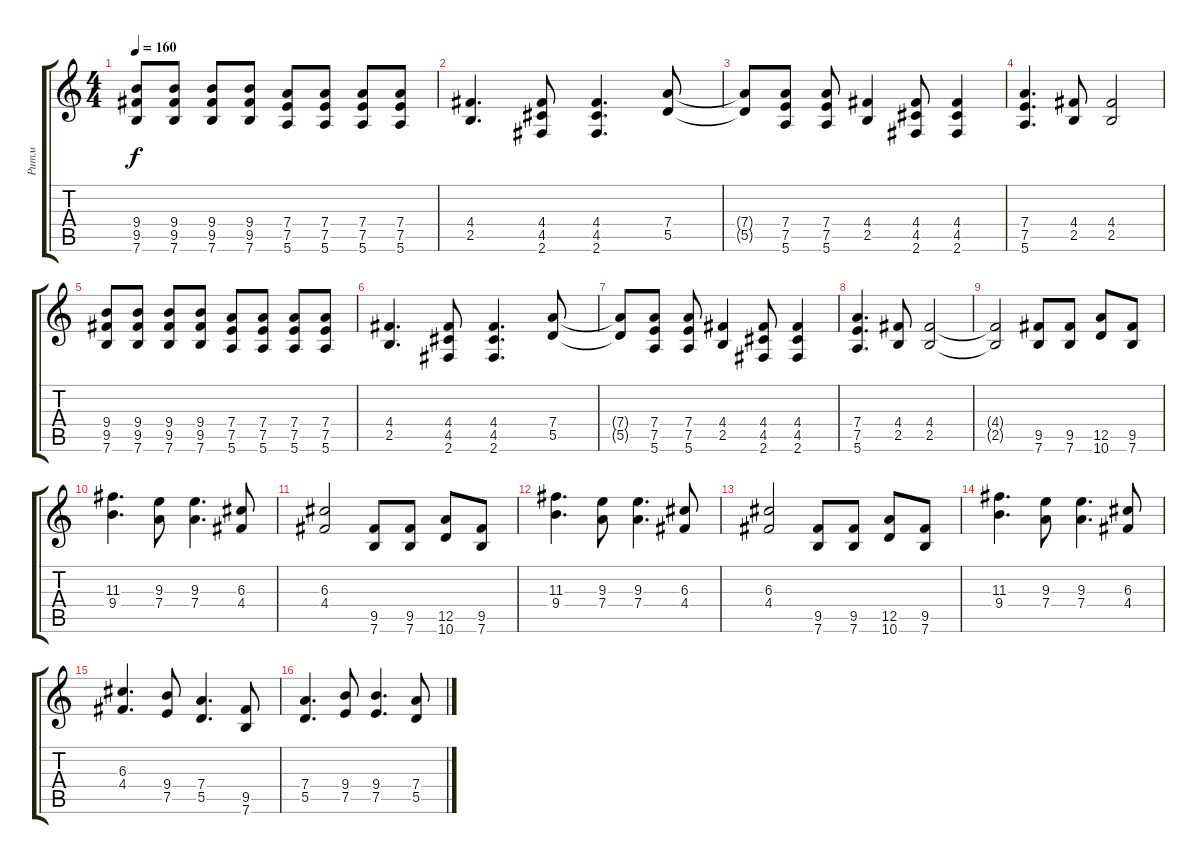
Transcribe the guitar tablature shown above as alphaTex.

\track ("Ритм" "Ритм") {instrument overdrivenguitar}
\staff {score tabs}
\tuning (E4 B3 G3 D3 A2 E2) {hide}
\ts (4 4)
\tempo 160
\clef g2
\ks c
(9.4 9.5 7.6).8{dy f} (9.4 9.5 7.6).8 (9.4 9.5 7.6).8 (9.4 9.5 7.6).8 (7.4 7.5 5.6).8 (7.4 7.5 5.6).8 (7.4 7.5 5.6).8 (7.4 7.5 5.6).8 |
(4.4 2.5).4{d} (4.4 4.5 2.6).8 (4.4 4.5 2.6).4{d} (7.4 5.5).8 |
(7.4{t} 5.5{t}).8 (7.4 7.5 5.6).8 (7.4 7.5 5.6).8 (4.4 2.5).4 (4.4 4.5 2.6).8 (4.4 4.5 2.6).4 |
(7.4 7.5 5.6).4{d} (4.4 2.5).8 (4.4 2.5).2 |
(9.4 9.5 7.6).8 (9.4 9.5 7.6).8 (9.4 9.5 7.6).8 (9.4 9.5 7.6).8 (7.4 7.5 5.6).8 (7.4 7.5 5.6).8 (7.4 7.5 5.6).8 (7.4 7.5 5.6).8 |
(4.4 2.5).4{d} (4.4 4.5 2.6).8 (4.4 4.5 2.6).4{d} (7.4 5.5).8 |
(7.4{t} 5.5{t}).8 (7.4 7.5 5.6).8 (7.4 7.5 5.6).8 (4.4 2.5).4 (4.4 4.5 2.6).8 (4.4 4.5 2.6).4 |
(7.4 7.5 5.6).4{d} (4.4 2.5).8 (4.4 2.5).2 |
(4.4{t} 2.5{t}).2 (9.5 7.6).8 (9.5 7.6).8 (12.5 10.6).8 (9.5 7.6).8 |
(11.3 9.4).4{d} (9.3 7.4).8 (9.3 7.4).4{d} (6.3 4.4).8 |
(6.3 4.4).2 (9.5 7.6).8 (9.5 7.6).8 (12.5 10.6).8 (9.5 7.6).8 |
(11.3 9.4).4{d} (9.3 7.4).8 (9.3 7.4).4{d} (6.3 4.4).8 |
(6.3 4.4).2 (9.5 7.6).8 (9.5 7.6).8 (12.5 10.6).8 (9.5 7.6).8 |
(11.3 9.4).4{d} (9.3 7.4).8 (9.3 7.4).4{d} (6.3 4.4).8 |
(6.3 4.4).4{d} (9.4 7.5).8 (7.4 5.5).4{d} (9.5 7.6).8 |
(7.4 5.5).4{d} (9.4 7.5).8 (9.4 7.5).4{d} (7.4 5.5).8
